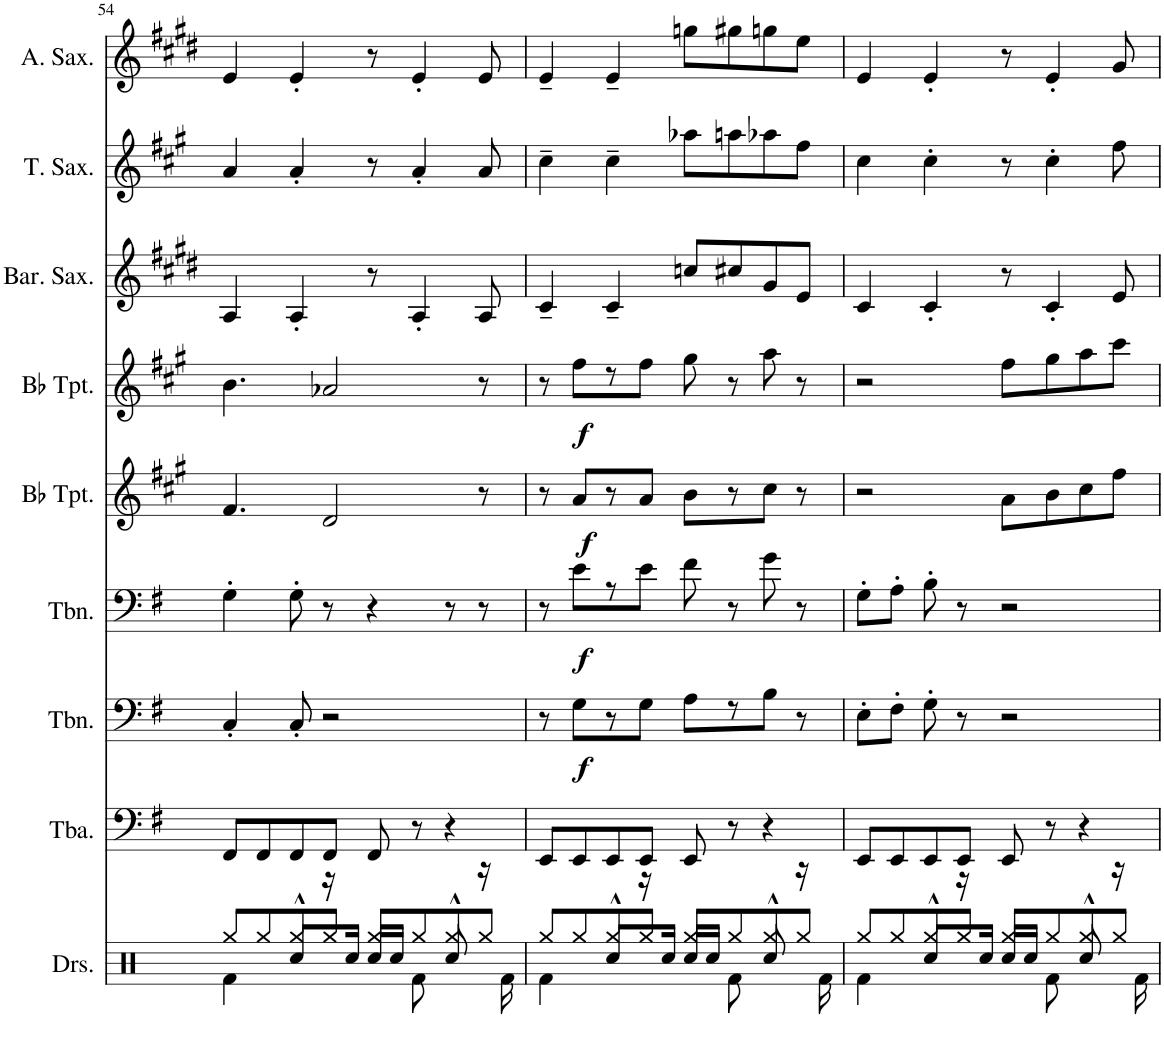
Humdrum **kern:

**kern	**kern	**kern	**dynam	**kern	**dynam	**kern	**dynam	**kern	**dynam	**kern	**kern	**kern
*part9	*part8	*part7	*part7	*part6	*part6	*part5	*part5	*part4	*part4	*part3	*part2	*part1
*staff9	*staff8	*staff7	*staff7	*staff6	*staff6	*staff5	*staff5	*staff4	*staff4	*staff3	*staff2	*staff1
*I"Drumset	*I"Tuba	*I"Trombone	*	*I"Trombone	*	*I"Bb Trumpet	*	*I"Bb Trumpet	*	*I"Baritone Saxophone	*I"Tenor Saxophone	*I"Alto Saxophone
*I'Drs.	*I'Tba.	*I'Tbn.	*	*I'Tbn.	*	*I'Bb Tpt.	*	*I'Bb Tpt.	*	*I'Bar. Sax.	*I'T. Sax.	*I'A. Sax.
!!LO:PB:g=z
*clefX	*clefF4	*clefF4	*	*clefF4	*	*clefG2	*	*clefG2	*	*clefG2	*clefG2	*clefG2
*	*	*	*	*	*	*Trd1c2	*	*Trd1c2	*	*Trd12c21	*Trd8c14	*Trd5c9
*k[]	*k[f#]	*k[f#]	*	*k[f#]	*	*k[f#c#g#]	*	*k[f#c#g#]	*	*k[f#c#g#d#]	*k[f#c#g#]	*k[f#c#g#d#]
*M4/4	*M4/4	*M4/4	*	*M4/4	*	*M4/4	*	*M4/4	*	*M4/4	*M4/4	*M4/4
=54	=54	=54	=54	=54	=54	=54	=54	=54	=54	=54	=54	=54
*^	*	*	*	*	*	*	*	*	*	*	*	*
*	*^	*	*	*	*	*	*	*	*	*	*	*	*
4Rf\	4ryy	8Rgg/L	8FF#/L	4C'/	.	4G'\	.	4.f#/	.	4.b\	.	4A/	4a/	4e/
.	.	8Rgg/	8FF#/	.	.	.	.	.	.	.	.	.	.	.
4.ryy	8Rcc^^/L	8Rgg/	8FF#/	8C'/	.	8G'\	.	.	.	.	.	4A'/	4a'/	4e'/
.	16r	8Rgg/J	8FF#/J	2r	.	8r	.	2d/	.	2a-X/	.	.	.	.
.	16Rcc/JJ	.	.	.	.	.	.	.	.	.	.	.	.	.
!	!LO:N:head=solid	!	!	!	!	!	!	!	!	!	!	!	!	!
.	16Rcc/LL	8Rgg/L	8FF#/	.	.	4r	.	.	.	.	.	8r	8r	8r
.	16Rcc/JJ	.	.	.	.	.	.	.	.	.	.	.	.	.
8Rf\	8ryy	8Rgg/	8r	.	.	.	.	.	.	.	.	4A'/	4a'/	4e'/
8ryy	8Rcc^^/	8Rgg/	4r	.	.	8r	.	.	.	.	.	.	.	.
16r	8ryy	8Rgg/J	.	8ryy	.	8r	.	8r	.	8r	.	8A/	8a/	8e/
16Rf\	.	.	.	.	.	.	.	.	.	.	.	.	.	.
=55	=55	=55	=55	=55	=55	=55	=55	=55	=55	=55	=55	=55	=55	=55
4Rf\	4ryy	8Rgg/L	8EE/L	8r	.	8r	.	8r	.	8r	.	4c#~/	4cc#~\	4e~/
!	!	!	!	!	!LO:DY:b	!	!LO:DY:b	!	!LO:DY:b	!	!LO:DY:b	!	!	!
.	.	8Rgg/	8EE/	8G\L	f	8e\L	f	8a/L	f	8ff#\L	f	.	.	.
4.ryy	8Rcc^^/L	8Rgg/	8EE/	8r	.	8r	.	8r	.	8r	.	4c#~/	4cc#~\	4e~/
.	16r	8Rgg/J	8EE/J	8G\J	.	8e\J	.	8a/J	.	8ff#\J	.	.	.	.
.	16Rcc/JJ	.	.	.	.	.	.	.	.	.	.	.	.	.
!	!LO:N:head=solid	!	!	!	!	!	!	!	!	!	!	!	!	!
.	16Rcc/LL	8Rgg/L	8EE/	8A\L	.	8f#\	.	8b\L	.	8gg#\	.	8ccn/L	8aa-X\L	8ggn\L
.	16Rcc/JJ	.	.	.	.	.	.	.	.	.	.	.	.	.
8Rf\	8ryy	8Rgg/	8r	8r	.	8r	.	8r	.	8r	.	8cc#X/	8aan\	8gg#X\
8ryy	8Rcc^^/	8Rgg/	4r	8B\J	.	8g\	.	8cc#\J	.	8aa\	.	8g#/	8aa-X\	8ggn\
16r	8ryy	8Rgg/J	.	8r	.	8r	.	8r	.	8r	.	8e/J	8ff#\J	8ee\J
16Rf\	.	.	.	.	.	.	.	.	.	.	.	.	.	.
=56	=56	=56	=56	=56	=56	=56	=56	=56	=56	=56	=56	=56	=56	=56
4Rf\	4ryy	8Rgg/L	8EE/L	8E'\L	.	8G'\L	.	2r	.	2r	.	4c#/	4cc#\	4e/
.	.	8Rgg/	8EE/	8F#'\J	.	8A'\J	.	.	.	.	.	.	.	.
4.ryy	8Rcc^^/L	8Rgg/	8EE/	8G'\	.	8B'\	.	.	.	.	.	4c#'/	4cc#'\	4e'/
.	16r	8Rgg/J	8EE/J	8r	.	8r	.	.	.	.	.	.	.	.
.	16Rcc/JJ	.	.	.	.	.	.	.	.	.	.	.	.	.
!	!LO:N:head=solid	!	!	!	!	!	!	!	!	!	!	!	!	!
.	16Rcc/LL	8Rgg/L	8EE/	2r	.	2r	.	8a\L	.	8ff#\L	.	8r	8r	8r
.	16Rcc/JJ	.	.	.	.	.	.	.	.	.	.	.	.	.
8Rf\	8ryy	8Rgg/	8r	.	.	.	.	8b\	.	8gg#\	.	4c#'/	4cc#'\	4e'/
8ryy	8Rcc^^/	8Rgg/	4r	.	.	.	.	8cc#\	.	8aa\	.	.	.	.
16r	8ryy	8Rgg/J	.	.	.	.	.	8ff#\J	.	8ccc#\J	.	8e/	8ff#\	8g#/
16Rf\	.	.	.	.	.	.	.	.	.	.	.	.	.	.
*v	*v	*v	*	*	*	*	*	*	*	*	*	*	*	*
=	=	=	=	=	=	=	=	=	=	=	=	=
*-	*-	*-	*-	*-	*-	*-	*-	*-	*-	*-	*-	*-
